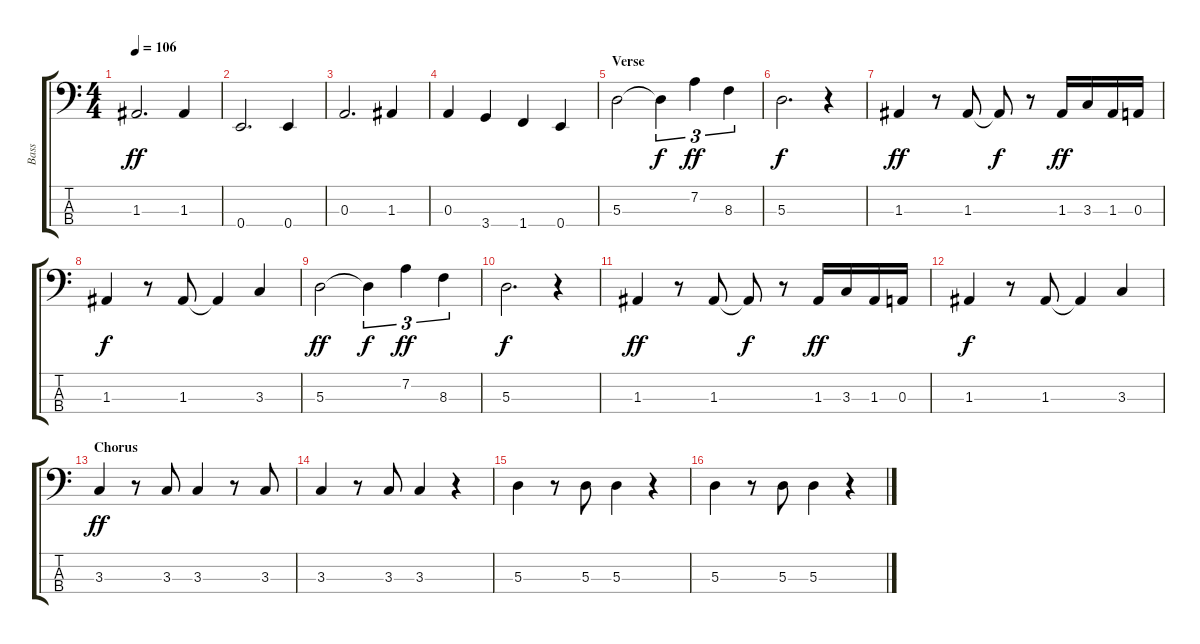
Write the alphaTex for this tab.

\track ("Bass" "Bass") {instrument electricbassfinger}
\staff {score tabs}
\tuning (G2 D2 A1 E1) {hide}
\ts (4 4)
\tempo 106
\clef f4
\ks c
1.3.2{d dy ff} 1.3.4 |
0.4.2{d} 0.4.4 |
0.3.2{d} 1.3.4 |
0.3.4 3.4.4 1.4.4 0.4.4 |
\section ("" "Verse")
5.3.2 5.3{t}.4{tu (3 2) dy f} 7.2.4{tu (3 2) dy ff} 8.3.4{tu (3 2)} |
5.3.2{d dy f} r.4 |
1.3.4{dy ff} r.8 1.3.8 1.3{t}.8{dy f} r.8 1.3.16{dy ff} 3.3.16 1.3.16 0.3.16 |
1.3.4{dy f} r.8 1.3.8 1.3{t}.4 3.3.4 |
5.3.2{dy ff} 5.3{t}.4{tu (3 2) dy f} 7.2.4{tu (3 2) dy ff} 8.3.4{tu (3 2)} |
5.3.2{d dy f} r.4 |
1.3.4{dy ff} r.8 1.3.8 1.3{t}.8{dy f} r.8 1.3.16{dy ff} 3.3.16 1.3.16 0.3.16 |
1.3.4{dy f} r.8 1.3.8 1.3{t}.4 3.3.4 |
\section ("" "Chorus")
3.3.4{dy ff} r.8 3.3.8 3.3.4 r.8 3.3.8 |
3.3.4 r.8 3.3.8 3.3.4 r.4 |
5.3.4 r.8 5.3.8 5.3.4 r.4 |
5.3.4 r.8 5.3.8 5.3.4 r.4
